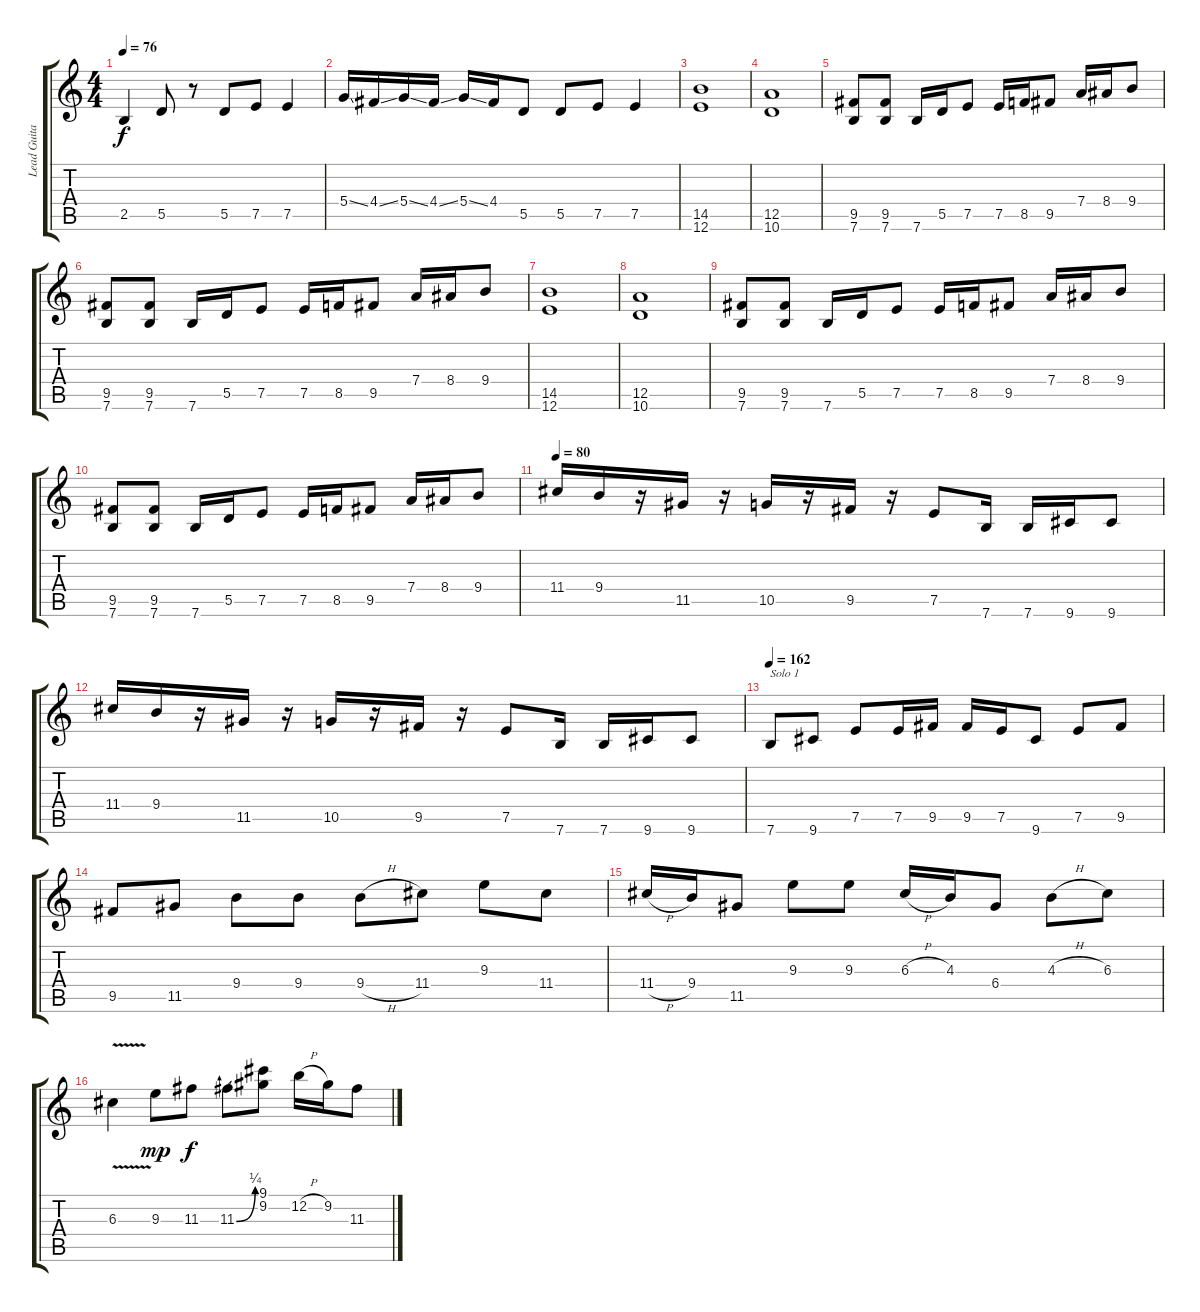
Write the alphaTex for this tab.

\track ("Lead Guitar" "Lead Guita") {instrument distortionguitar}
\staff {score tabs}
\tuning (E4 B3 G3 D3 A2 E2) {hide}
\ts (4 4)
\tempo 76
\clef g2
\ks c
2.5.4{dy f volume 12} 5.5.8 r.8 5.5.8 7.5.8 7.5.4 |
5.4{ss}.16 4.4{ss}.16 5.4{ss}.16 4.4{ss}.16 5.4{ss}.16 4.4.16 5.5.8 5.5.8 7.5.8 7.5.4 |
(14.5 12.6).1 |
(12.5 10.6).1 |
(9.5 7.6).8 (9.5 7.6).8 7.6.16 5.5.16 7.5.8 7.5.16 8.5.16 9.5.8 7.4.16 8.4.16 9.4.8 |
(9.5 7.6).8 (9.5 7.6).8 7.6.16 5.5.16 7.5.8 7.5.16 8.5.16 9.5.8 7.4.16 8.4.16 9.4.8 |
(14.5 12.6).1 |
(12.5 10.6).1 |
(9.5 7.6).8 (9.5 7.6).8 7.6.16 5.5.16 7.5.8 7.5.16 8.5.16 9.5.8 7.4.16 8.4.16 9.4.8 |
(9.5 7.6).8 (9.5 7.6).8 7.6.16 5.5.16 7.5.8 7.5.16 8.5.16 9.5.8 7.4.16 8.4.16 9.4.8 |
\tempo 80
11.4.16 9.4.16 r.16 11.5.16 r.16 10.5.16 r.16 9.5.16 r.16 7.5.8 7.6.16 7.6.16 9.6.16 9.6.8 |
11.4.16 9.4.16 r.16 11.5.16 r.16 10.5.16 r.16 9.5.16 r.16 7.5.8 7.6.16 7.6.16 9.6.16 9.6.8 |
\tempo 162
7.6.8{txt "Solo 1" volume 16} 9.6.8 7.5.8 7.5.16 9.5.16 9.5.16 7.5.16 9.6.8 7.5.8 9.5.8 |
9.5.8 11.5.8 9.4.8 9.4.8 9.4{h}.8 11.4.8 9.3.8 11.4.8 |
11.4{h}.16 9.4.16 11.5.8 9.3.8 9.3.8 6.3{h}.16 4.3.16 6.4.8 4.3{h}.8 6.3.8 |
6.3{v}.4 9.3.8{dy mp} 11.3.8{dy f} 11.3{be (bend 0 0 60 1)}.8 (9.1 9.2).8 12.2{h}.16 9.2.16 11.3.8
